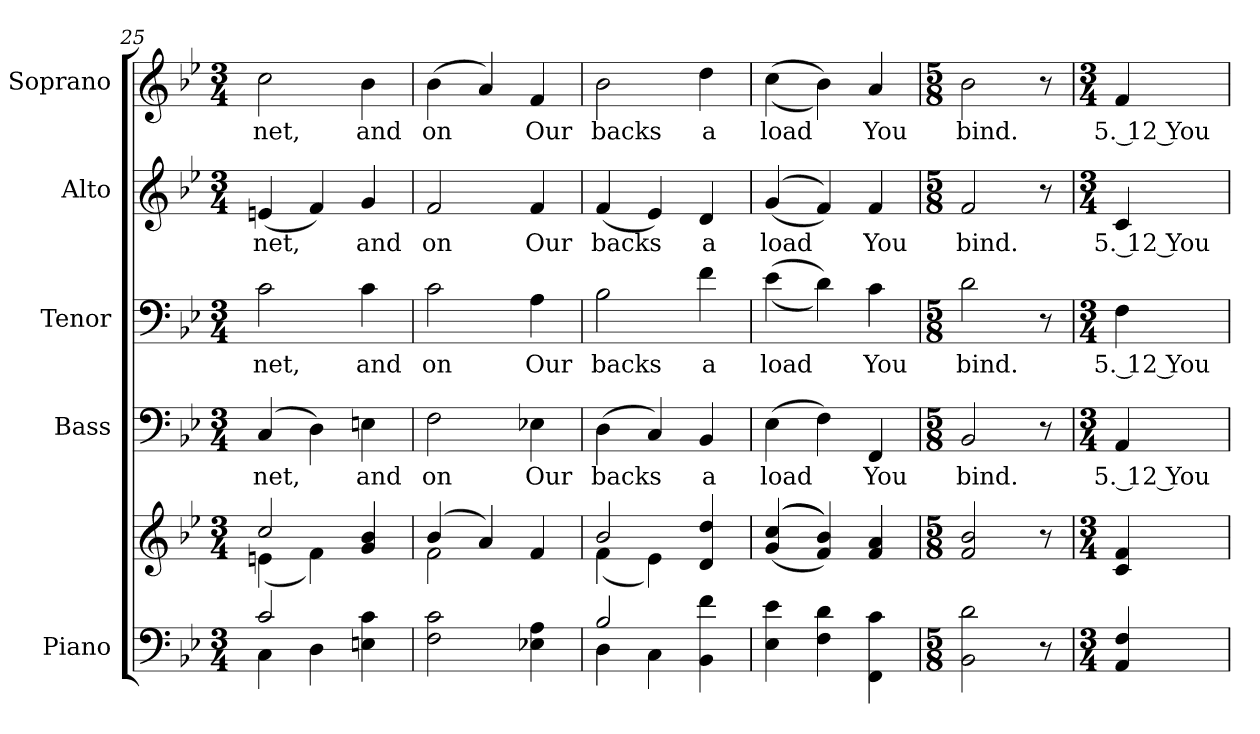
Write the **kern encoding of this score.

**kern	**kern	**kern	**text	**kern	**text	**kern	**text	**kern	**text
*part5	*part5	*part4	*part4	*part3	*part3	*part2	*part2	*part1	*part1
*staff6	*staff5	*staff4	*staff4	*staff3	*staff3	*staff2	*staff2	*staff1	*staff1
*I"Piano	*	*I"Bass	*	*I"Tenor	*	*I"Alto	*	*I"Soprano	*
*I'Pno.	*	*I'B.	*	*I'T.	*	*I'A.	*	*I'S.	*
!!LO:PB:g=z
*clefF4	*clefG2	*clefF4	*	*clefF4	*	*clefG2	*	*clefG2	*
*k[b-e-]	*k[b-e-]	*k[b-e-]	*	*k[b-e-]	*	*k[b-e-]	*	*k[b-e-]	*
*B-:	*B-:	*B-:	*	*B-:	*	*B-:	*	*B-:	*
*M3/4	*M3/4	*M3/4	*	*M3/4	*	*M3/4	*	*M3/4	*
=25	=25	=25	=25	=25	=25	=25	=25	=25	=25
*^	*^	*	*	*	*	*	*	*	*
!	!	!	!	!	!LO:LY:b:color=#000000	!	!	!	!	!	!
!	!	!	!	!	!	!	!LO:LY:b:color=#000000	!	!	!	!
!	!	!	!	!	!	!	!	!	!LO:LY:b:color=#000000	!	!
!	!	!	!	!	!	!	!	!	!	!	!LO:LY:b:color=#000000
2ci/	4Ci\	2cci/	(4eni\	(4Ci/	net,	2ci\	net,	(4eni/	net,	2cci\	net,
.	4Di\	.	4fi\)	4Di\)	.	.	.	4fi/)	.	.	.
!	!	!	!	!	!LO:LY:b:color=#000000	!	!	!	!	!	!
!	!	!	!	!	!	!	!LO:LY:b:color=#000000	!	!	!	!
!	!	!	!	!	!	!	!	!	!LO:LY:b:color=#000000	!	!
!	!	!	!	!	!	!	!	!	!	!	!LO:LY:b:color=#000000
4Eni\ 4ci	4ryy	4gi/ 4b-i	4ryy	4Eni\	and	4ci\	and	4gi/	and	4b-i\	and
*v	*v	*	*	*	*	*	*	*	*	*	*
=26	=26	=26	=26	=26	=26	=26	=26	=26	=26	=26
*^	*	*	*	*	*	*	*	*	*	*
!	!	!	!	!	!LO:LY:b:color=#000000	!	!	!	!	!	!
*v	*v	*	*	*	*	*	*	*	*	*	*
*^	*	*	*	*	*	*	*	*	*	*
!	!	!	!	!	!	!	!LO:LY:b:color=#000000	!	!	!	!
*v	*v	*	*	*	*	*	*	*	*	*	*
*^	*	*	*	*	*	*	*	*	*	*
!	!	!	!	!	!	!	!	!	!LO:LY:b:color=#000000	!	!
*v	*v	*	*	*	*	*	*	*	*	*	*
*^	*	*	*	*	*	*	*	*	*	*
!	!	!	!	!	!	!	!	!	!	!	!LO:LY:b:color=#000000
*v	*v	*	*	*	*	*	*	*	*	*	*
2Fi\ 2ci	(4b-i/	2fi\	2Fi\	on	2ci\	on	2fi/	on	(4b-i\	on
.	4ai/)	.	.	.	.	.	.	.	4ai/)	.
!	!	!	!	!LO:LY:b:color=#000000	!	!	!	!	!	!
!	!	!	!	!	!	!LO:LY:b:color=#000000	!	!	!	!
!	!	!	!	!	!	!	!	!LO:LY:b:color=#000000	!	!
!	!	!	!	!	!	!	!	!	!	!LO:LY:b:color=#000000
4E-Xi\ 4Ai	4fi/	4ryy	4E-Xi\	Our	4Ai\	Our	4fi/	Our	4fi/	Our
=27	=27	=27	=27	=27	=27	=27	=27	=27	=27	=27
*^	*	*	*	*	*	*	*	*	*	*
!	!	!	!	!	!LO:LY:b:color=#000000	!	!	!	!	!	!
!	!	!	!	!	!	!	!LO:LY:b:color=#000000	!	!	!	!
!	!	!	!	!	!	!	!	!	!LO:LY:b:color=#000000	!	!
!	!	!	!	!	!	!	!	!	!	!	!LO:LY:b:color=#000000
2B-i/	4Di\	2b-i/	(4fi\	(4Di\	backs	2B-i\	backs	(4fi/	backs	2b-i\	backs
.	4Ci\	.	4e-i\)	4Ci/)	.	.	.	4e-i/)	.	.	.
!	!	!	!	!	!LO:LY:b:color=#000000	!	!	!	!	!	!
!	!	!	!	!	!	!	!LO:LY:b:color=#000000	!	!	!	!
!	!	!	!	!	!	!	!	!	!LO:LY:b:color=#000000	!	!
!	!	!	!	!	!	!	!	!	!	!	!LO:LY:b:color=#000000
4BB-i\ 4fi	4ryy	4di/ 4ddi	4ryy	4BB-i/	a	4fi\	a	4di/	a	4ddi\	a
*v	*v	*	*	*	*	*	*	*	*	*	*
*	*v	*v	*	*	*	*	*	*	*	*
=28	=28	=28	=28	=28	=28	=28	=28	=28	=28
*^	*^	*	*	*	*	*	*	*	*
!	!	!	!	!	!LO:LY:b:color=#000000	!	!	!	!	!	!
*v	*v	*	*	*	*	*	*	*	*	*	*
*	*v	*v	*	*	*	*	*	*	*	*
*^	*^	*	*	*	*	*	*	*	*
!	!	!	!	!	!	!	!LO:LY:b:color=#000000	!	!	!	!
*v	*v	*	*	*	*	*	*	*	*	*	*
*	*v	*v	*	*	*	*	*	*	*	*
*^	*^	*	*	*	*	*	*	*	*
!	!	!	!	!	!	!	!	!	!LO:LY:b:color=#000000	!	!
*v	*v	*	*	*	*	*	*	*	*	*	*
*	*v	*v	*	*	*	*	*	*	*	*
*^	*^	*	*	*	*	*	*	*	*
!	!	!	!	!	!	!	!	!	!	!	!LO:LY:b:color=#000000
*v	*v	*	*	*	*	*	*	*	*	*	*
*	*v	*v	*	*	*	*	*	*	*	*
4E-i\ 4e-i	(((4gi/ 4cci	(4E-i\	load	((4e-i\	load	((4gi/	load	((4cci\	load
4Fi\ 4di	4fi/ 4b-i)))	4Fi\)	.	4di\))	.	4fi/))	.	4b-i\))	.
!	!	!	!LO:LY:b:color=#000000	!	!	!	!	!	!
!	!	!	!	!	!LO:LY:b:color=#000000	!	!	!	!
!	!	!	!	!	!	!	!LO:LY:b:color=#000000	!	!
!	!	!	!	!	!	!	!	!	!LO:LY:b:color=#000000
4FFi\ 4ci	4fi/ 4ai	4FFi/	You	4ci\	You	4fi/	You	4ai/	You
=29	=29	=29	=29	=29	=29	=29	=29	=29	=29
*M5/8	*M5/8	*M5/8	*	*M5/8	*	*M5/8	*	*M5/8	*
!	!	!	!LO:LY:b:color=#000000	!	!	!	!	!	!
!	!	!	!	!	!LO:LY:b:color=#000000	!	!	!	!
!	!	!	!	!	!	!	!LO:LY:b:color=#000000	!	!
!	!	!	!	!	!	!	!	!	!LO:LY:b:color=#000000
2BB-i\ 2di	2fi/ 2b-i	2BB-i/	bind.	2di\	bind.	2fi/	bind.	2b-i\	bind.
8r	8r	8r	.	8r	.	8r	.	8r	.
=30	=30	=30	=30	=30	=30	=30	=30	=30	=30
*M3/4	*M3/4	*M3/4	*	*M3/4	*	*M3/4	*	*M3/4	*
!	!	!	!LO:LY:b:color=#000000	!	!	!	!	!	!
!	!	!	!	!	!LO:LY:b:color=#000000	!	!	!	!
!	!	!	!	!	!	!	!LO:LY:b:color=#000000	!	!
!	!	!	!	!	!	!	!	!	!LO:LY:b:color=#000000
4AAi/ 4Fi	4ci/ 4fi	4AAi/	5. 12 You	4Fi\	5. 12 You	4ci/	5. 12 You	4fi/	5. 12 You
=	=	=	=	=	=	=	=	=	=
*-	*-	*-	*-	*-	*-	*-	*-	*-	*-
